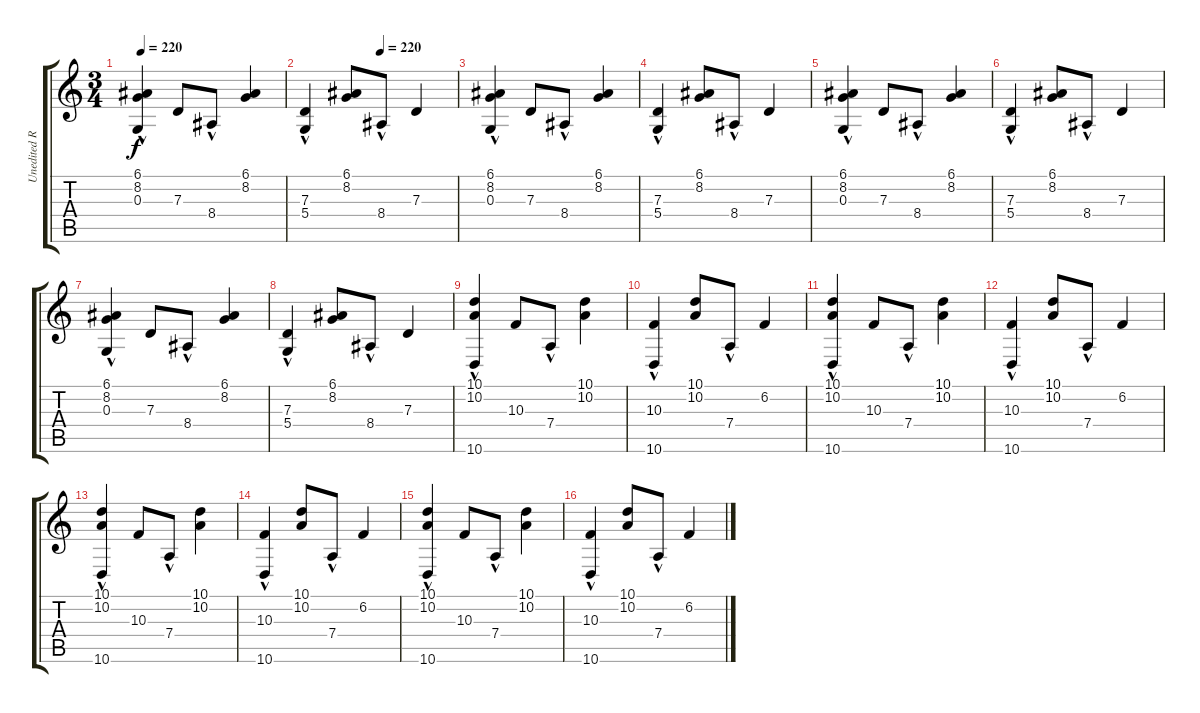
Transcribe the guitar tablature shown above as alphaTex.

\track ("Unedited Rhythm" "Unedited R") {instrument harpsichord}
\staff {score tabs}
\tuning (E4 B3 G3 D3 A2 E2) {hide}
\ts (3 4)
\tempo 220
\clef g2
\ks c
(6.1 8.2 0.3{hac}).4{dy f} 7.3.8 8.4{hac}.8 (6.1 8.2).4 |
\tempo (220 0.5)
(7.3 5.4{hac}).4 (6.1 8.2).8 8.4{hac}.8 7.3.4 |
(6.1 8.2 0.3{hac}).4 7.3.8 8.4{hac}.8 (6.1 8.2).4 |
(7.3 5.4{hac}).4 (6.1 8.2).8 8.4{hac}.8 7.3.4 |
(6.1 8.2 0.3{hac}).4 7.3.8 8.4{hac}.8 (6.1 8.2).4 |
(7.3 5.4{hac}).4 (6.1 8.2).8 8.4{hac}.8 7.3.4 |
(6.1 8.2 0.3{hac}).4 7.3.8 8.4{hac}.8 (6.1 8.2).4 |
(7.3 5.4{hac}).4 (6.1 8.2).8 8.4{hac}.8 7.3.4 |
(10.1 10.2 10.6{hac}).4 10.3.8 7.4{hac}.8 (10.1 10.2).4 |
(10.3 10.6{hac}).4 (10.1 10.2).8 7.4{hac}.8 6.2.4 |
(10.1 10.2 10.6{hac}).4 10.3.8 7.4{hac}.8 (10.1 10.2).4 |
(10.3 10.6{hac}).4 (10.1 10.2).8 7.4{hac}.8 6.2.4 |
(10.1 10.2 10.6{hac}).4 10.3.8 7.4{hac}.8 (10.1 10.2).4 |
(10.3 10.6{hac}).4 (10.1 10.2).8 7.4{hac}.8 6.2.4 |
(10.1 10.2 10.6{hac}).4 10.3.8 7.4{hac}.8 (10.1 10.2).4 |
(10.3 10.6{hac}).4 (10.1 10.2).8 7.4{hac}.8 6.2.4
